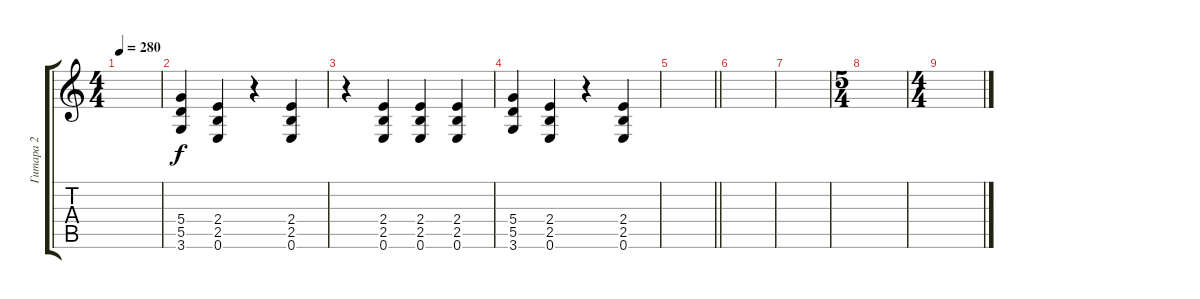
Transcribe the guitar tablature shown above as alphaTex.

\track ("Гитара 2" "Гитара 2") {instrument overdrivenguitar}
\staff {score tabs}
\tuning (E4 B3 G3 D3 A2 E2) {hide}
\ts (4 4)
\tempo 280
\clef g2
\ks c
|
(5.4 5.5 3.6).4 (2.4 2.5 0.6).4 r.4 (2.4 2.5 0.6).4 |
r.4 (2.4 2.5 0.6).4 (2.4 2.5 0.6).4 (2.4 2.5 0.6).4 |
(5.4 5.5 3.6).4 (2.4 2.5 0.6).4 r.4 (2.4 2.5 0.6).4 |
\barLineRight lightlight
|
|
|
\ts (5 4)
|
\ts (4 4)
